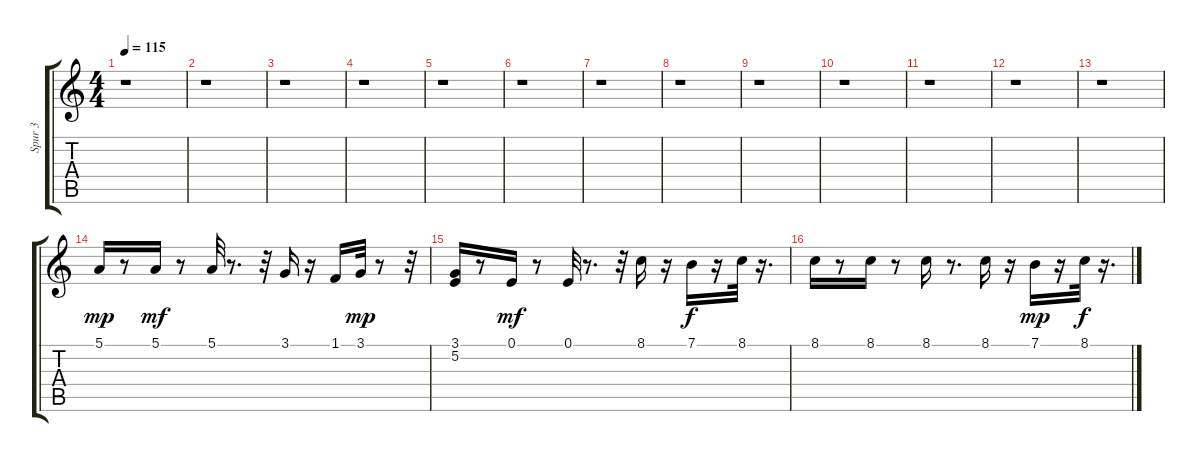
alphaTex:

\track ("Spur 3" "Spur 3") {instrument pizzicatostrings}
\staff {score tabs}
\tuning (E4 B3 G3 D3 A2 E2) {hide}
\ts (4 4)
\tempo 115
\clef g2
\ks c
r.1{dy ppp} |
r.1 |
r.1 |
r.1 |
r.1 |
r.1 |
r.1 |
r.1 |
r.1 |
r.1 |
r.1 |
r.1 |
r.1 |
5.1.16{dy mp} r.8 5.1.16{dy mf} r.8 5.1.32 r.8{d} r.32 3.1.16 r.16 1.1.16 3.1.32{dy mp} r.8 r.32 |
(3.1 5.2).16 r.8 0.1.16{dy mf} r.8 0.1.32 r.8{d} r.32 8.1.16 r.16 7.1.16{dy f} r.16 8.1.32 r.16{d} |
8.1.16 r.8 8.1.16 r.8 8.1.16 r.8{d} 8.1.16 r.16 7.1.16{dy mp} r.16 8.1.32{dy f} r.16{d}
